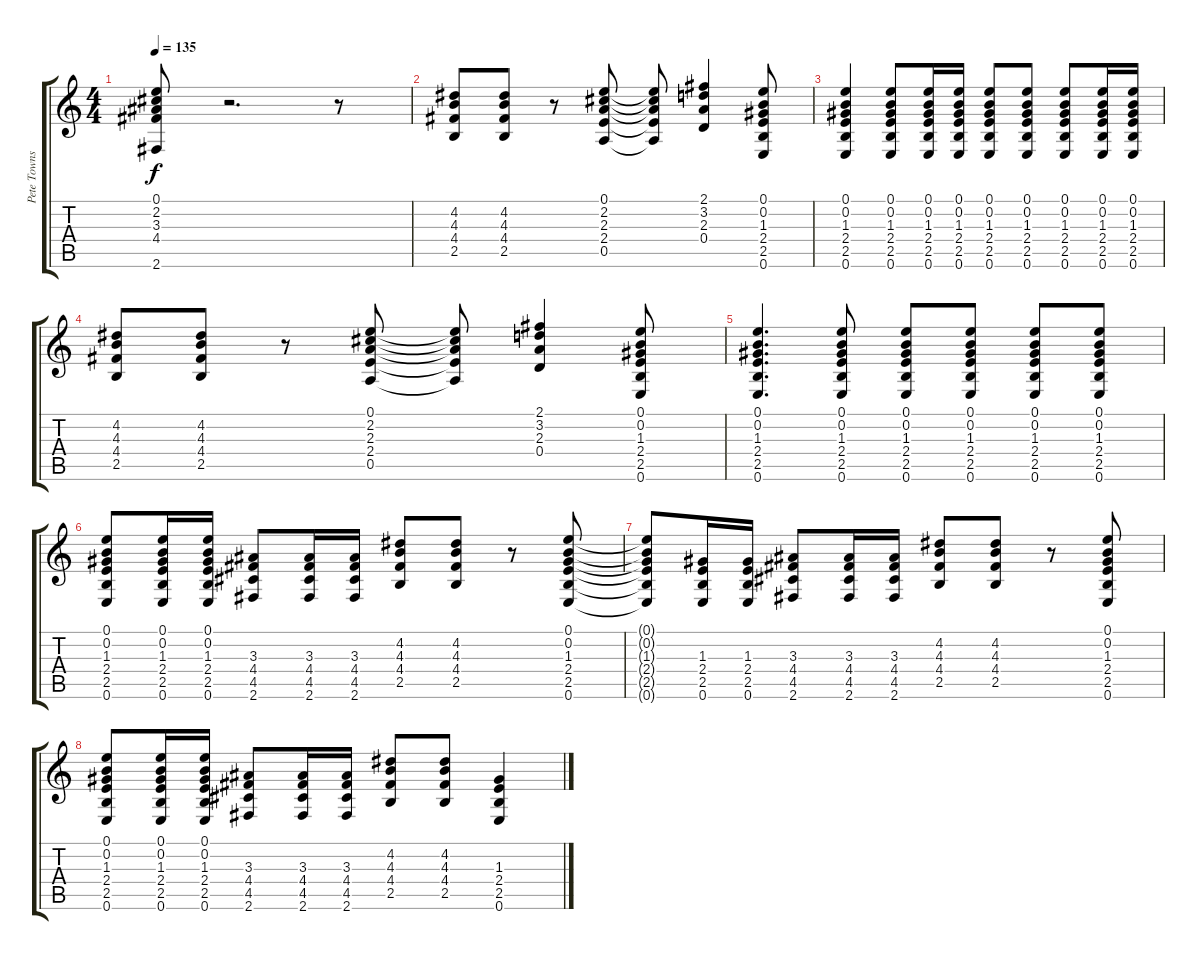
\track ("Pete Townshend" "Pete Towns") {solo instrument electricguitarclean}
\staff {score tabs}
\tuning (E4 B3 G3 D3 A2 E2) {hide}
\ts (4 4)
\tempo 135
\clef g2
\ks c
(0.1 2.2 3.3 4.4 2.6).8{dy f} r.2{d} r.8 |
(4.2 4.3 4.4 2.5).8 (4.2 4.3 4.4 2.5).8 r.8 (0.1 2.2 2.3 2.4 0.5).8 (0.1{t} 2.2{t} 2.3{t} 2.4{t} 0.5{t}).8 (2.1 3.2 2.3 0.4).4 (0.1 0.2 1.3 2.4 2.5 0.6).8 |
(0.1 0.2 1.3 2.4 2.5 0.6).4 (0.1 0.2 1.3 2.4 2.5 0.6).8 (0.1 0.2 1.3 2.4 2.5 0.6).16 (0.1 0.2 1.3 2.4 2.5 0.6).16 (0.1 0.2 1.3 2.4 2.5 0.6).8 (0.1 0.2 1.3 2.4 2.5 0.6).8 (0.1 0.2 1.3 2.4 2.5 0.6).8 (0.1 0.2 1.3 2.4 2.5 0.6).16 (0.1 0.2 1.3 2.4 2.5 0.6).16 |
(4.2 4.3 4.4 2.5).8 (4.2 4.3 4.4 2.5).8 r.8 (0.1 2.2 2.3 2.4 0.5).8 (0.1{t} 2.2{t} 2.3{t} 2.4{t} 0.5{t}).8 (2.1 3.2 2.3 0.4).4 (0.1 0.2 1.3 2.4 2.5 0.6).8 |
(0.1 0.2 1.3 2.4 2.5 0.6).4{d} (0.1 0.2 1.3 2.4 2.5 0.6).8 (0.1 0.2 1.3 2.4 2.5 0.6).8 (0.1 0.2 1.3 2.4 2.5 0.6).8 (0.1 0.2 1.3 2.4 2.5 0.6).8 (0.1 0.2 1.3 2.4 2.5 0.6).8 |
(0.1 0.2 1.3 2.4 2.5 0.6).8 (0.1 0.2 1.3 2.4 2.5 0.6).16 (0.1 0.2 1.3 2.4 2.5 0.6).16 (3.3 4.4 4.5 2.6).8 (3.3 4.4 4.5 2.6).16 (3.3 4.4 4.5 2.6).16 (4.2 4.3 4.4 2.5).8 (4.2 4.3 4.4 2.5).8 r.8 (0.1 0.2 1.3 2.4 2.5 0.6).8 |
(0.1{t} 0.2{t} 1.3{t} 2.4{t} 2.5{t} 0.6{t}).8 (1.3 2.4 2.5 0.6).16 (1.3 2.4 2.5 0.6).16 (3.3 4.4 4.5 2.6).8 (3.3 4.4 4.5 2.6).16 (3.3 4.4 4.5 2.6).16 (4.2 4.3 4.4 2.5).8 (4.2 4.3 4.4 2.5).8 r.8 (0.1 0.2 1.3 2.4 2.5 0.6).8 |
(0.1 0.2 1.3 2.4 2.5 0.6).8 (0.1 0.2 1.3 2.4 2.5 0.6).16 (0.1 0.2 1.3 2.4 2.5 0.6).16 (3.3 4.4 4.5 2.6).8 (3.3 4.4 4.5 2.6).16 (3.3 4.4 4.5 2.6).16 (4.2 4.3 4.4 2.5).8 (4.2 4.3 4.4 2.5).8 (1.3 2.4 2.5 0.6).4
